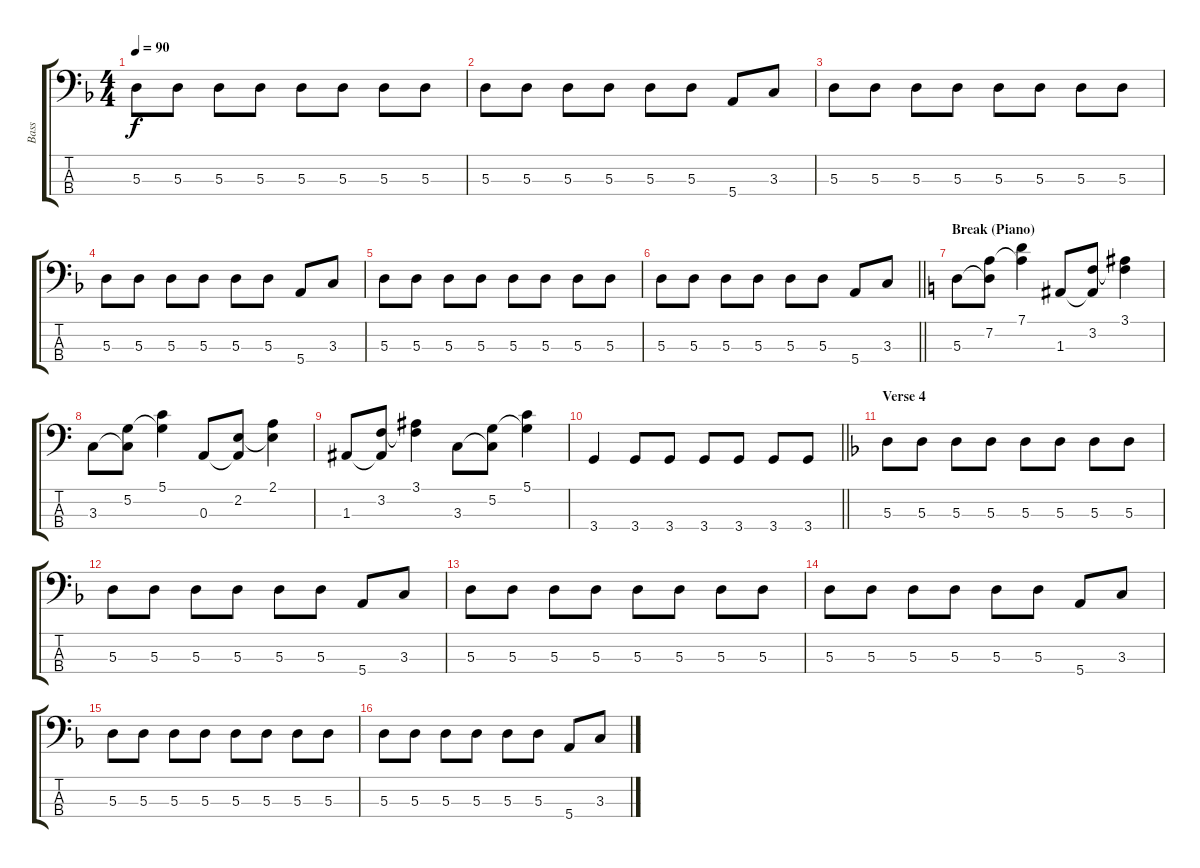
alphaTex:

\track ("Bass" "Bass") {instrument electricbassfinger}
\staff {score tabs}
\tuning (G2 D2 A1 E1) {hide}
\ts (4 4)
\tempo 90
\clef f4
\ks f
5.3.8{dy f} 5.3.8 5.3.8 5.3.8 5.3.8 5.3.8 5.3.8 5.3.8 |
5.3.8 5.3.8 5.3.8 5.3.8 5.3.8 5.3.8 5.4.8 3.3.8 |
5.3.8 5.3.8 5.3.8 5.3.8 5.3.8 5.3.8 5.3.8 5.3.8 |
5.3.8 5.3.8 5.3.8 5.3.8 5.3.8 5.3.8 5.4.8 3.3.8 |
5.3.8 5.3.8 5.3.8 5.3.8 5.3.8 5.3.8 5.3.8 5.3.8 |
\barLineRight lightlight
5.3.8 5.3.8 5.3.8 5.3.8 5.3.8 5.3.8 5.4.8 3.3.8 |
\section ("" "Break (Piano)")
\ks c
5.3.8 (7.2 5.3{t}).8 (7.1 7.2{t}).4 1.3.8 (3.2 1.3{t}).8 (3.1 3.2{t}).4 |
3.3.8 (5.2 3.3{t}).8 (5.1 5.2{t}).4 0.3.8 (2.2 0.3{t}).8 (2.1 2.2{t}).4 |
1.3.8 (3.2 1.3{t}).8 (3.1 3.2{t}).4 3.3.8 (5.2 3.3{t}).8 (5.1 5.2{t}).4 |
\barLineRight lightlight
3.4.4 3.4.8 3.4.8 3.4.8 3.4.8 3.4.8 3.4.8 |
\section ("" "Verse 4 ")
\ks f
5.3.8 5.3.8 5.3.8 5.3.8 5.3.8 5.3.8 5.3.8 5.3.8 |
5.3.8 5.3.8 5.3.8 5.3.8 5.3.8 5.3.8 5.4.8 3.3.8 |
5.3.8 5.3.8 5.3.8 5.3.8 5.3.8 5.3.8 5.3.8 5.3.8 |
5.3.8 5.3.8 5.3.8 5.3.8 5.3.8 5.3.8 5.4.8 3.3.8 |
5.3.8 5.3.8 5.3.8 5.3.8 5.3.8 5.3.8 5.3.8 5.3.8 |
5.3.8 5.3.8 5.3.8 5.3.8 5.3.8 5.3.8 5.4.8 3.3.8
